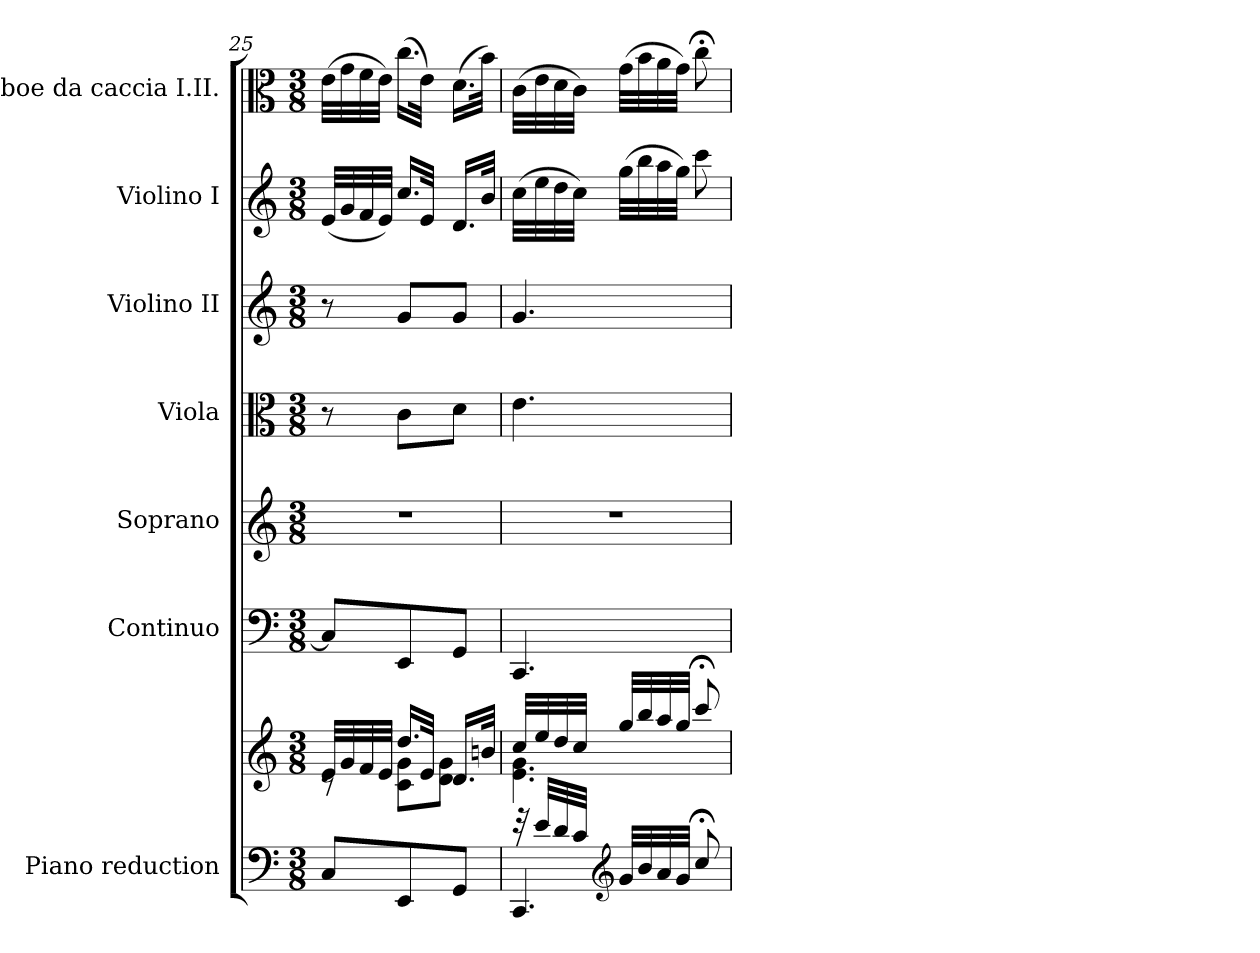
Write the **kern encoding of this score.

**kern	**kern	**kern	**kern	**kern	**kern	**kern	**kern
*part7	*part7	*part6	*part5	*part4	*part3	*part2	*part1
*staff8	*staff7	*staff6	*staff5	*staff4	*staff3	*staff2	*staff1
*I"Piano reduction	*	*I"Continuo	*I"Soprano	*I"Viola	*I"Violino II	*I"Violino I	*I"Oboe da caccia I.II.
*I'Pno	*	*	*	*I'Vla	*I'Vln	*I'Vln	*I'Ob
!!LO:PB:g=z
*clefF4	*clefG2	*clefF4	*clefG2	*clefC3	*clefG2	*clefG2	*clefC3
*k[]	*k[]	*k[]	*k[]	*k[]	*k[]	*k[]	*k[]
*M3/8	*M3/8	*M3/8	*M3/8	*M3/8	*M3/8	*M3/8	*M3/8
=25	=25	=25	=25	=25	=25	=25	=25
*	*^	*	*	*	*	*	*
8C/L	32e/LLL	8rc	8C/L]	4.r	8r	8r	(<32e/LLL	(>32e\LLL
.	32g/	.	.	.	.	.	32g/	32g\
.	32f/	.	.	.	.	.	32f/	32f\
.	32e/JJJ	.	.	.	.	.	32e/JJJ)	32e\JJJ)
8EE/	16.dd/LL	8c\ 8g\L	8EE/	.	8c\L	8g/L	16.cc/LL	(>16.cc\LL
.	32e/JJk	.	.	.	.	.	32e/JJk	32e\JJk)
8GG/J	16.d/LL	8d\ 8g\J	8GG/J	.	8d\J	8g/J	16.d/LL	(>16.d\LL
.	32bn/JJk	.	.	.	.	.	32b/JJk	32b\JJk)
=26	=26	=26	=26	=26	=26	=26	=26	=26
*^	*	*	*^	*	*	*	*	*
32r	4.CC/	32cc/LLL	4.e\ 4.g\	4.CC/	8ryy	4.r	4.e\	4.g/	(>32cc\LLL	(>32c\LLL
32e/LLL	.	32ee/	.	.	.	.	.	.	32ee\	32e\
32d/	.	32dd/	.	.	.	.	.	.	32dd\	32d\
32c/JJJ	.	32cc/JJJ	.	.	.	.	.	.	32cc\JJJ)	32c\JJJ)
*clefG2	*	*	*	*	*	*	*	*	*	*
32g/LLL	.	32gg/LLL	.	.	8ryy	.	.	.	(>32gg\LLL	(>32g\LLL
32b/	.	32bb/	.	.	.	.	.	.	32bb\	32b\
32a/	.	32aa/	.	.	.	.	.	.	32aa\	32a\
32g/JJJ	.	32gg/JJJ	.	.	.	.	.	.	32gg\JJJ)	32g\JJJ)
8cc;</	.	8ccc;</	.	.	8r;yy	.	.	.	8ccc\	8cc;<\
*v	*v	*	*	*v	*v	*	*	*	*	*
*	*v	*v	*	*	*	*	*	*
=	=	=	=	=	=	=	=
*-	*-	*-	*-	*-	*-	*-	*-
